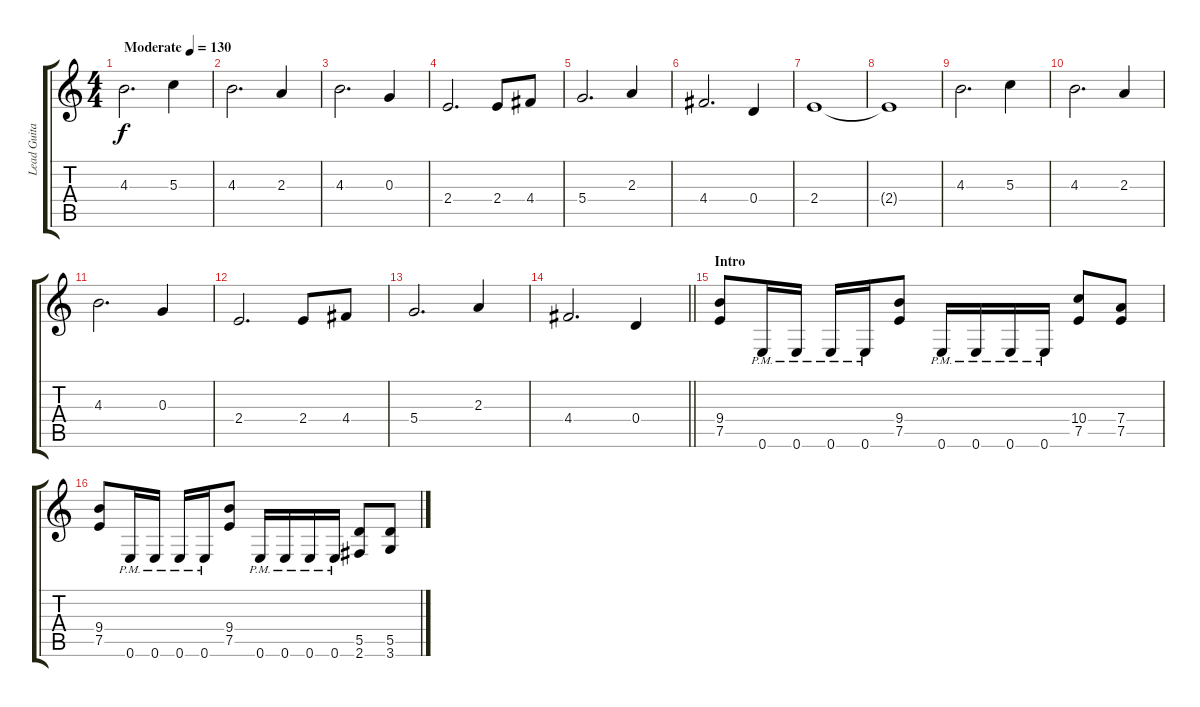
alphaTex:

\track ("Lead Guitar" "Lead Guita") {instrument distortionguitar}
\staff {score tabs}
\tuning (E4 B3 G3 D3 A2 E2) {hide}
\ts (4 4)
\tempo (130 "Moderate")
\clef g2
\ks c
4.3.2{d dy f balance 2 instrument distortionguitar} 5.3.4 |
4.3.2{d} 2.3.4 |
4.3.2{d} 0.3.4 |
2.4.2{d} 2.4.8 4.4.8 |
5.4.2{d} 2.3.4 |
4.4.2{d} 0.4.4 |
2.4.1 |
2.4{t}.1 |
4.3.2{d} 5.3.4 |
4.3.2{d} 2.3.4 |
4.3.2{d} 0.3.4 |
2.4.2{d} 2.4.8 4.4.8 |
5.4.2{d} 2.3.4 |
\barLineRight lightlight
4.4.2{d} 0.4.4 |
\section ("" "Intro")
(9.4 7.5).8{balance 8} 0.6{pm}.16 0.6{pm}.16 0.6{pm}.16 0.6{pm}.16 (9.4 7.5).8 0.6{pm}.16 0.6{pm}.16 0.6{pm}.16 0.6{pm}.16 (10.4 7.5).8 (7.4 7.5).8 |
(9.4 7.5).8 0.6{pm}.16 0.6{pm}.16 0.6{pm}.16 0.6{pm}.16 (9.4 7.5).8 0.6{pm}.16 0.6{pm}.16 0.6{pm}.16 0.6{pm}.16 (5.5 2.6).8 (5.5 3.6).8
